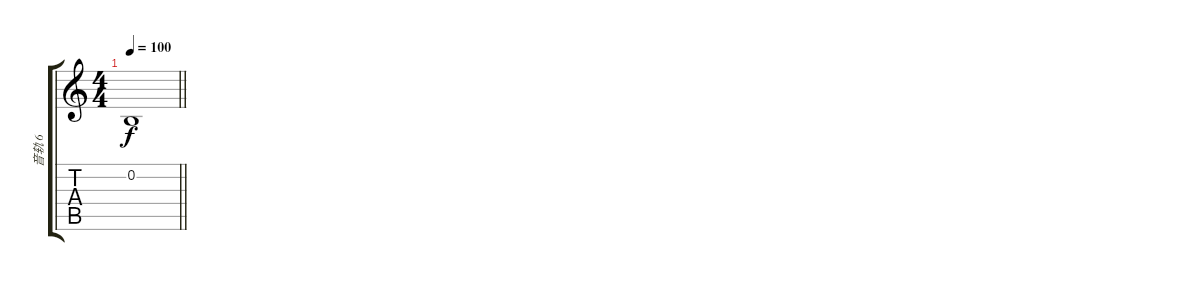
\track ("音轨 6" "音轨 6") {instrument lead1square}
\staff {score tabs}
\tuning (E4 B3 G3 D3 A2 E2) {hide}
\ts (4 4)
\tempo 100
\clef g2
\barLineRight lightlight
\ks c
0.2.1{dy f}
